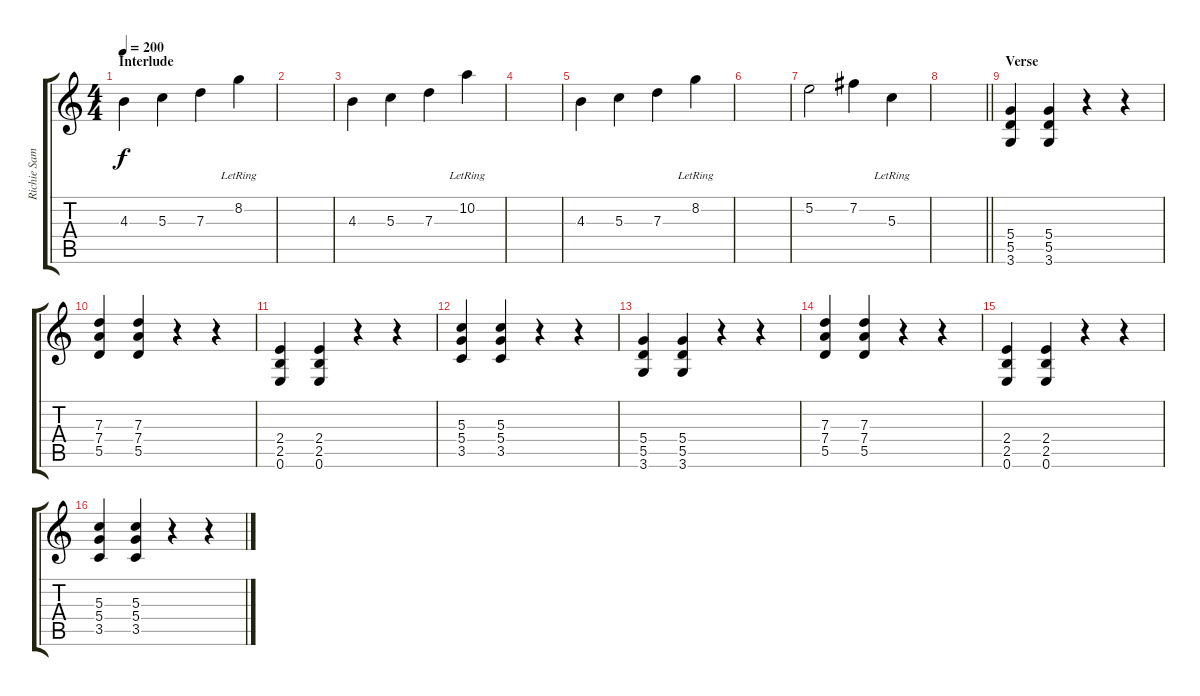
\track ("Richie Sambora" "Richie Sam") {instrument distortionguitar}
\staff {score tabs}
\tuning (E4 B3 G3 D3 A2 E2) {hide}
\ts (4 4)
\section ("" "Interlude")
\tempo 200
\clef g2
\ks c
4.3.4{dy f} 5.3.4 7.3.4 8.2{lr}.4 |
|
4.3.4 5.3.4 7.3.4 10.2{lr}.4 |
|
4.3.4 5.3.4 7.3.4 8.2{lr}.4 |
|
5.2.2 7.2.4 5.3{lr}.4 |
\barLineRight lightlight
|
\section ("" "Verse")
(5.4 5.5 3.6).4 (5.4 5.5 3.6).4 r.4 r.4 |
(7.3 7.4 5.5).4 (7.3 7.4 5.5).4 r.4 r.4 |
(2.4 2.5 0.6).4 (2.4 2.5 0.6).4 r.4 r.4 |
(5.3 5.4 3.5).4 (5.3 5.4 3.5).4 r.4 r.4 |
(5.4 5.5 3.6).4 (5.4 5.5 3.6).4 r.4 r.4 |
(7.3 7.4 5.5).4 (7.3 7.4 5.5).4 r.4 r.4 |
(2.4 2.5 0.6).4 (2.4 2.5 0.6).4 r.4 r.4 |
(5.3 5.4 3.5).4 (5.3 5.4 3.5).4 r.4 r.4
